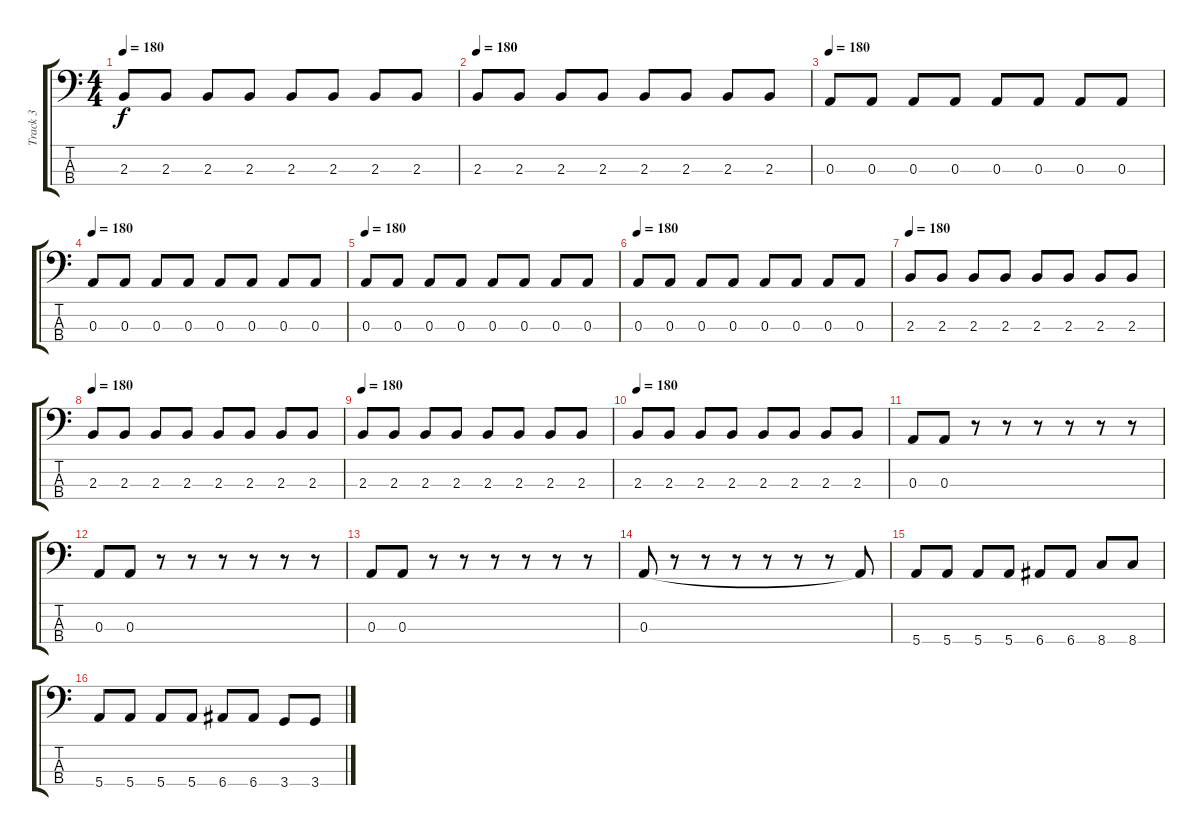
\track ("Track 3" "Track 3") {instrument electricbassfinger}
\staff {score tabs}
\tuning (G2 D2 A1 E1) {hide}
\ts (4 4)
\tempo 180
\clef f4
\ks c
2.3.8{dy f} 2.3.8 2.3.8 2.3.8 2.3.8 2.3.8 2.3.8 2.3.8 |
\tempo 180
2.3.8 2.3.8 2.3.8 2.3.8 2.3.8 2.3.8 2.3.8 2.3.8 |
\tempo 180
0.3.8 0.3.8 0.3.8 0.3.8 0.3.8 0.3.8 0.3.8 0.3.8 |
\tempo 180
0.3.8 0.3.8 0.3.8 0.3.8 0.3.8 0.3.8 0.3.8 0.3.8 |
\tempo 180
0.3.8 0.3.8 0.3.8 0.3.8 0.3.8 0.3.8 0.3.8 0.3.8 |
\tempo 180
0.3.8 0.3.8 0.3.8 0.3.8 0.3.8 0.3.8 0.3.8 0.3.8 |
\tempo 180
2.3.8 2.3.8 2.3.8 2.3.8 2.3.8 2.3.8 2.3.8 2.3.8 |
\tempo 180
2.3.8 2.3.8 2.3.8 2.3.8 2.3.8 2.3.8 2.3.8 2.3.8 |
\tempo 180
2.3.8 2.3.8 2.3.8 2.3.8 2.3.8 2.3.8 2.3.8 2.3.8 |
\tempo 180
2.3.8 2.3.8 2.3.8 2.3.8 2.3.8 2.3.8 2.3.8 2.3.8 |
0.3.8 0.3.8 r.8 r.8 r.8 r.8 r.8 r.8 |
0.3.8 0.3.8 r.8 r.8 r.8 r.8 r.8 r.8 |
0.3.8 0.3.8 r.8 r.8 r.8 r.8 r.8 r.8 |
0.3.8 r.8 r.8 r.8 r.8 r.8 r.8 0.3{t}.8 |
5.4.8 5.4.8 5.4.8 5.4.8 6.4.8 6.4.8 8.4.8 8.4.8 |
5.4.8 5.4.8 5.4.8 5.4.8 6.4.8 6.4.8 3.4.8 3.4.8
